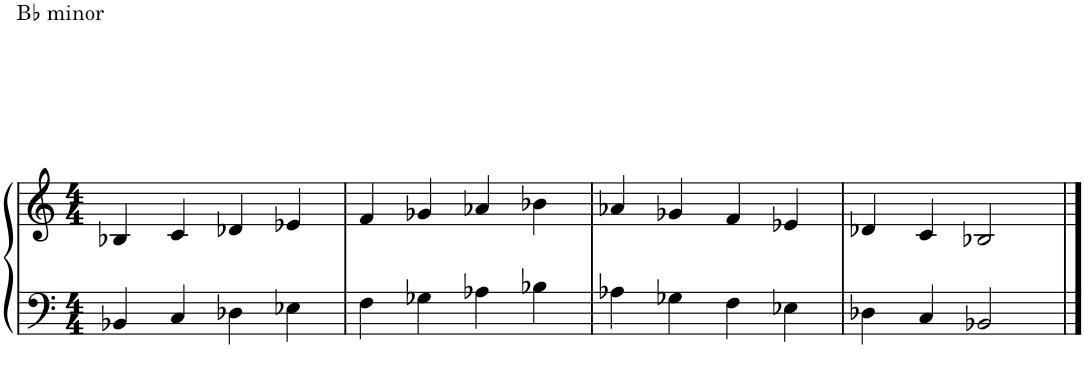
**kern	**kern
*part1	*part1
*staff2	*staff1
*I"Piano	*
*I'Pno.	*
!!LO:PB:g=z
*clefF4	*clefG2
*k[]	*k[]
*M4/4	*M4/4
=1	=1
!	!LO:TX:a:t=B♭ minor
!LO:TX:a:t=B♭ minor	!
4BB-X/	4B-X/
4C/	4c/
4D-X\	4d-X/
4E-X\	4e-X/
=2	=2
4F\	4f/
4G-X\	4g-X/
4A-X\	4a-X/
4B-X\	4b-X\
=3	=3
4A-X\	4a-X/
4G-X\	4g-X/
4F\	4f/
4E-X\	4e-X/
=4	=4
4D-X\	4d-X/
4C/	4c/
2BB-X/	2B-X/
==	==
*-	*-
